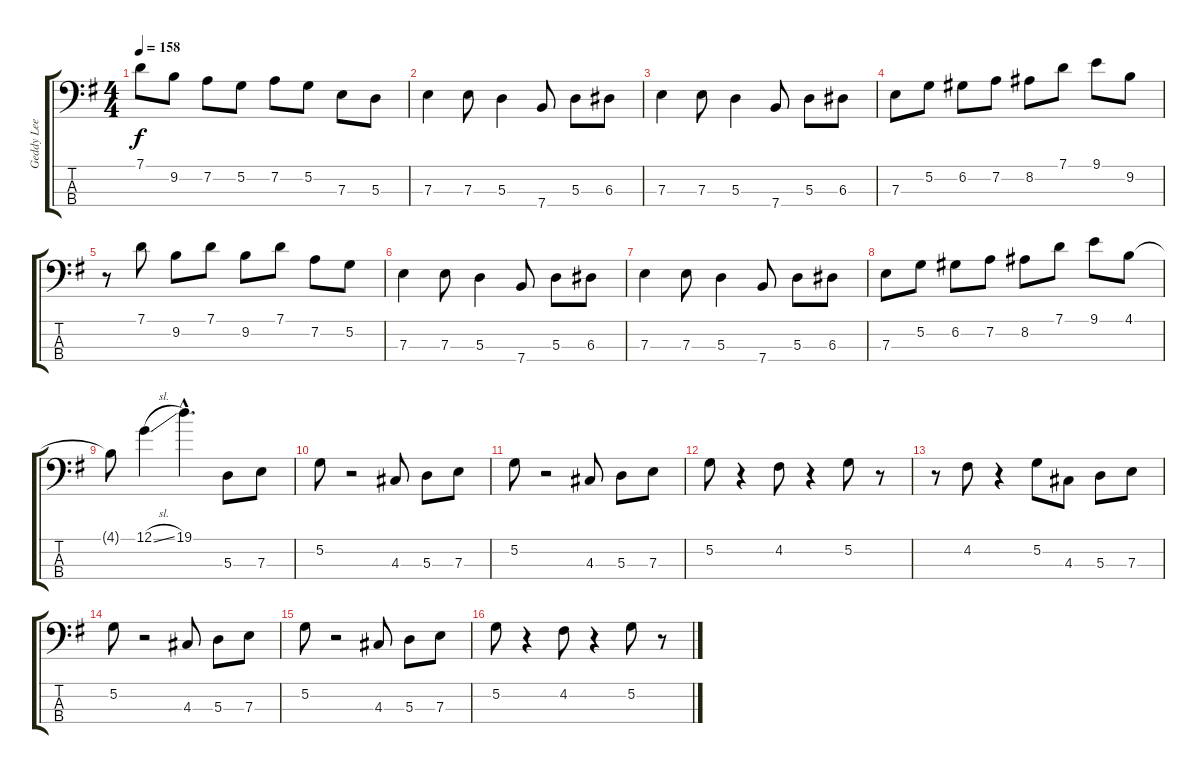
\track ("Geddy Lee (bass)" "Geddy Lee ") {instrument electricbassfinger}
\staff {score tabs}
\tuning (G2 D2 A1 E1) {hide}
\ts (4 4)
\tempo 158
\clef f4
\ks eminor
7.1.8{dy f} 9.2.8 7.2.8 5.2.8 7.2.8 5.2.8 7.3.8 5.3.8 |
7.3.4 7.3.8 5.3.4 7.4.8 5.3.8 6.3.8 |
7.3.4 7.3.8 5.3.4 7.4.8 5.3.8 6.3.8 |
7.3.8 5.2.8 6.2.8 7.2.8 8.2.8 7.1.8 9.1.8 9.2.8 |
r.8 7.1.8 9.2.8 7.1.8 9.2.8 7.1.8 7.2.8 5.2.8 |
7.3.4 7.3.8 5.3.4 7.4.8 5.3.8 6.3.8 |
7.3.4 7.3.8 5.3.4 7.4.8 5.3.8 6.3.8 |
7.3.8 5.2.8 6.2.8 7.2.8 8.2.8 7.1.8 9.1.8 4.1.8 |
4.1{t}.8 12.1{sl}.4 19.1{hac}.4{d} 5.3.8 7.3.8 |
5.2.8 r.2 4.3.8 5.3.8 7.3.8 |
5.2.8 r.2 4.3.8 5.3.8 7.3.8 |
5.2.8 r.4 4.2.8 r.4 5.2.8 r.8 |
r.8 4.2.8 r.4 5.2.8 4.3.8 5.3.8 7.3.8 |
5.2.8 r.2 4.3.8 5.3.8 7.3.8 |
5.2.8 r.2 4.3.8 5.3.8 7.3.8 |
5.2.8 r.4 4.2.8 r.4 5.2.8 r.8
